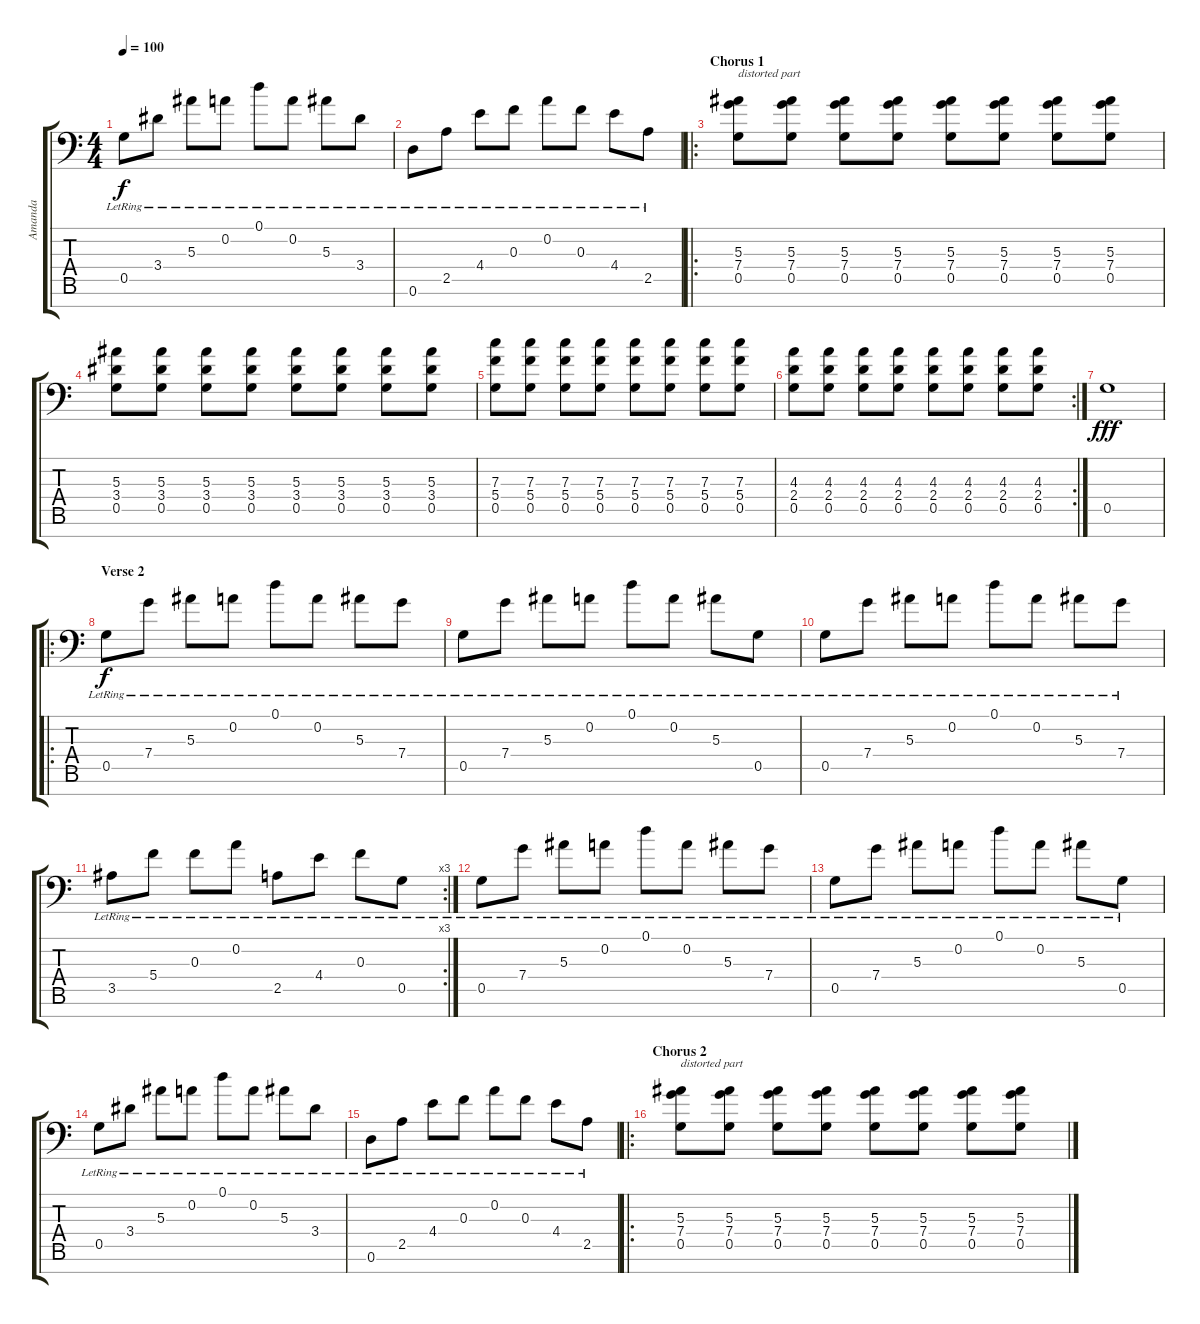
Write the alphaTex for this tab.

\track ("Amanda" "Amanda") {instrument electricguitarclean}
\staff {score tabs}
\tuning (D4 A3 F3 C3 G2 D2 G1) {hide}
\ts (4 4)
\tempo 100
\clef f4
\ks c
0.5{lr}.8{dy f} 3.4{lr}.8 5.3{lr}.8 0.2{lr}.8 0.1{lr}.8 0.2{lr}.8 5.3{lr}.8 3.4{lr}.8 |
0.6{lr}.8 2.5{lr}.8 4.4{lr}.8 0.3{lr}.8 0.2{lr}.8 0.3{lr}.8 4.4{lr}.8 2.5{lr}.8 |
\ro
\section ("" "Chorus 1")
(5.3 7.4 0.5).8{txt "distorted part" volume 16 instrument distortionguitar} (5.3 7.4 0.5).8 (5.3 7.4 0.5).8 (5.3 7.4 0.5).8 (5.3 7.4 0.5).8 (5.3 7.4 0.5).8 (5.3 7.4 0.5).8 (5.3 7.4 0.5).8 |
(5.3 3.4 0.5).8 (5.3 3.4 0.5).8 (5.3 3.4 0.5).8 (5.3 3.4 0.5).8 (5.3 3.4 0.5).8 (5.3 3.4 0.5).8 (5.3 3.4 0.5).8 (5.3 3.4 0.5).8 |
(7.3 5.4 0.5).8 (7.3 5.4 0.5).8 (7.3 5.4 0.5).8 (7.3 5.4 0.5).8 (7.3 5.4 0.5).8 (7.3 5.4 0.5).8 (7.3 5.4 0.5).8 (7.3 5.4 0.5).8 |
\rc 2
(4.3 2.4 0.5).8 (4.3 2.4 0.5).8 (4.3 2.4 0.5).8 (4.3 2.4 0.5).8 (4.3 2.4 0.5).8 (4.3 2.4 0.5).8 (4.3 2.4 0.5).8 (4.3 2.4 0.5).8 |
0.5.1{dy fff volume 16 instrument electricguitarclean} |
\ro
\section ("" "Verse 2")
0.5{lr}.8{dy f} 7.4{lr}.8 5.3{lr}.8 0.2{lr}.8 0.1{lr}.8 0.2{lr}.8 5.3{lr}.8 7.4{lr}.8 |
0.5{lr}.8 7.4{lr}.8 5.3{lr}.8 0.2{lr}.8 0.1{lr}.8 0.2{lr}.8 5.3{lr}.8 0.5{lr}.8 |
0.5{lr}.8 7.4{lr}.8 5.3{lr}.8 0.2{lr}.8 0.1{lr}.8 0.2{lr}.8 5.3{lr}.8 7.4{lr}.8 |
\rc 3
3.5{lr}.8 5.4{lr}.8 0.3{lr}.8 0.2{lr}.8 2.5{lr}.8 4.4{lr}.8 0.3{lr}.8 0.5{lr}.8 |
0.5{lr}.8 7.4{lr}.8 5.3{lr}.8 0.2{lr}.8 0.1{lr}.8 0.2{lr}.8 5.3{lr}.8 7.4{lr}.8 |
0.5{lr}.8 7.4{lr}.8 5.3{lr}.8 0.2{lr}.8 0.1{lr}.8 0.2{lr}.8 5.3{lr}.8 0.5{lr}.8 |
0.5{lr}.8 3.4{lr}.8 5.3{lr}.8 0.2{lr}.8 0.1{lr}.8 0.2{lr}.8 5.3{lr}.8 3.4{lr}.8 |
0.6{lr}.8 2.5{lr}.8 4.4{lr}.8 0.3{lr}.8 0.2{lr}.8 0.3{lr}.8 4.4{lr}.8 2.5{lr}.8 |
\ro
\section ("" "Chorus 2")
(5.3 7.4 0.5).8{txt "distorted part" volume 16 instrument distortionguitar} (5.3 7.4 0.5).8 (5.3 7.4 0.5).8 (5.3 7.4 0.5).8 (5.3 7.4 0.5).8 (5.3 7.4 0.5).8 (5.3 7.4 0.5).8 (5.3 7.4 0.5).8
